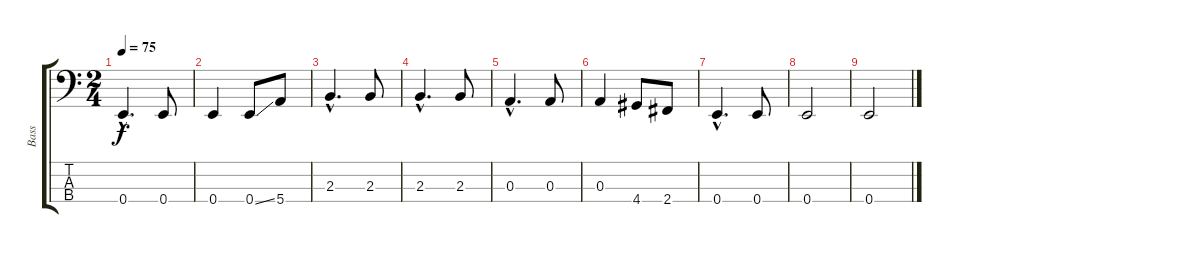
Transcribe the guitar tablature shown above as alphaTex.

\track ("Bass" "Bass") {instrument acousticbass}
\staff {score tabs}
\tuning (G2 D2 A1 E1) {hide}
\ts (2 4)
\tempo 75
\clef f4
\ks c
0.4{hac}.4{d dy f} 0.4.8 |
0.4.4 0.4{ss}.8 5.4.8 |
2.3{hac}.4{d} 2.3.8 |
2.3{hac}.4{d} 2.3.8 |
0.3{hac}.4{d} 0.3.8 |
0.3.4 4.4.8 2.4.8 |
0.4{hac}.4{d} 0.4.8 |
0.4.2 |
0.4.2
